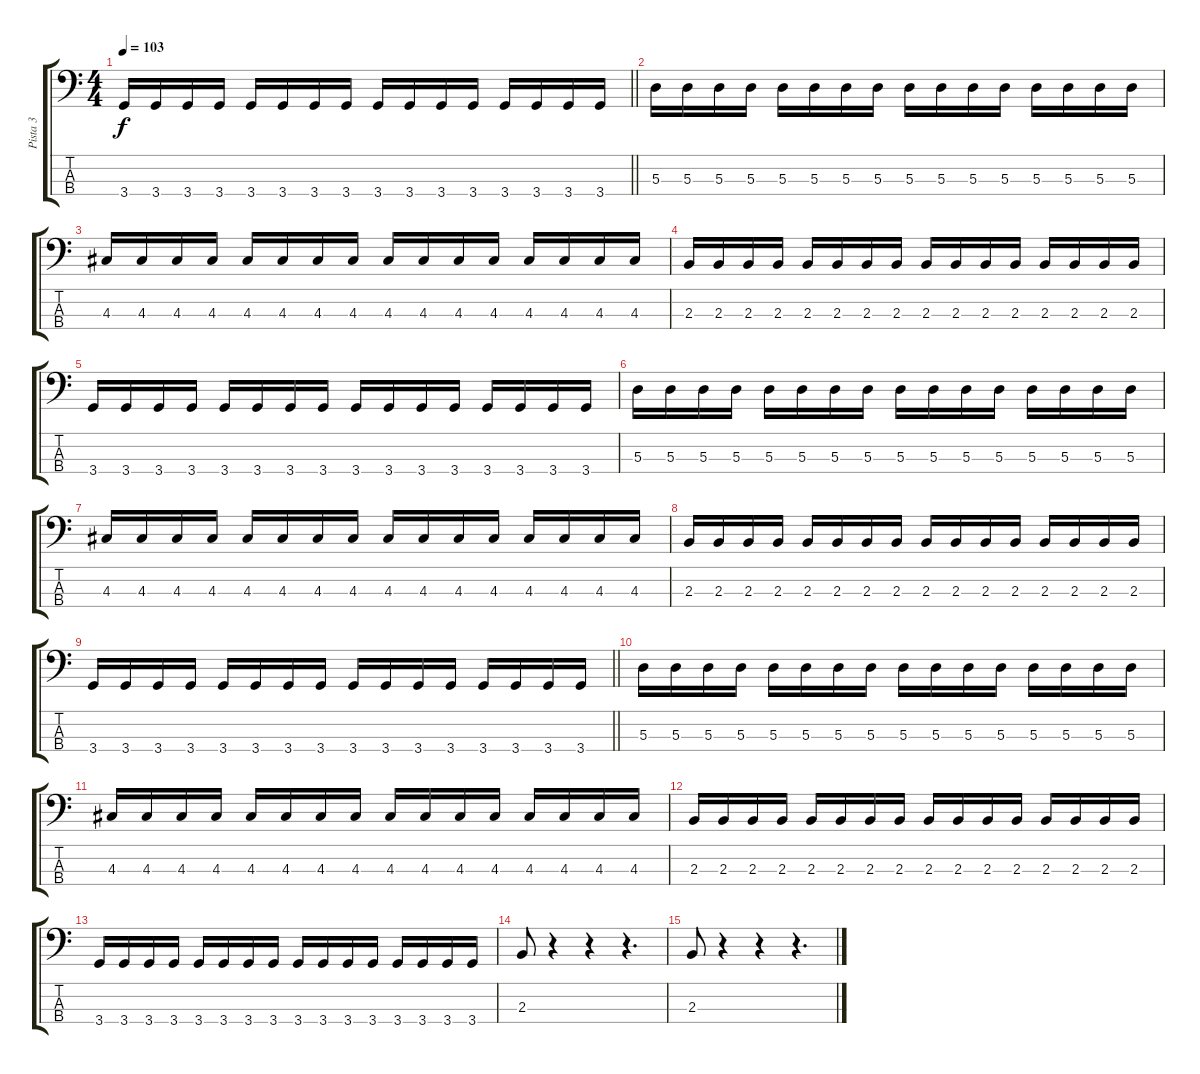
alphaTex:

\track ("Pista 3" "Pista 3") {instrument electricbasspick}
\staff {score tabs}
\tuning (G2 D2 A1 E1) {hide}
\ts (4 4)
\tempo 103
\clef f4
\barLineRight lightlight
\ks c
3.4.16{dy f} 3.4.16 3.4.16 3.4.16 3.4.16 3.4.16 3.4.16 3.4.16 3.4.16 3.4.16 3.4.16 3.4.16 3.4.16 3.4.16 3.4.16 3.4.16 |
5.3.16 5.3.16 5.3.16 5.3.16 5.3.16 5.3.16 5.3.16 5.3.16 5.3.16 5.3.16 5.3.16 5.3.16 5.3.16 5.3.16 5.3.16 5.3.16 |
4.3.16 4.3.16 4.3.16 4.3.16 4.3.16 4.3.16 4.3.16 4.3.16 4.3.16 4.3.16 4.3.16 4.3.16 4.3.16 4.3.16 4.3.16 4.3.16 |
2.3.16 2.3.16 2.3.16 2.3.16 2.3.16 2.3.16 2.3.16 2.3.16 2.3.16 2.3.16 2.3.16 2.3.16 2.3.16 2.3.16 2.3.16 2.3.16 |
3.4.16 3.4.16 3.4.16 3.4.16 3.4.16 3.4.16 3.4.16 3.4.16 3.4.16 3.4.16 3.4.16 3.4.16 3.4.16 3.4.16 3.4.16 3.4.16 |
5.3.16 5.3.16 5.3.16 5.3.16 5.3.16 5.3.16 5.3.16 5.3.16 5.3.16 5.3.16 5.3.16 5.3.16 5.3.16 5.3.16 5.3.16 5.3.16 |
4.3.16 4.3.16 4.3.16 4.3.16 4.3.16 4.3.16 4.3.16 4.3.16 4.3.16 4.3.16 4.3.16 4.3.16 4.3.16 4.3.16 4.3.16 4.3.16 |
2.3.16 2.3.16 2.3.16 2.3.16 2.3.16 2.3.16 2.3.16 2.3.16 2.3.16 2.3.16 2.3.16 2.3.16 2.3.16 2.3.16 2.3.16 2.3.16 |
\barLineRight lightlight
3.4.16 3.4.16 3.4.16 3.4.16 3.4.16 3.4.16 3.4.16 3.4.16 3.4.16 3.4.16 3.4.16 3.4.16 3.4.16 3.4.16 3.4.16 3.4.16 |
5.3.16 5.3.16 5.3.16 5.3.16 5.3.16 5.3.16 5.3.16 5.3.16 5.3.16 5.3.16 5.3.16 5.3.16 5.3.16 5.3.16 5.3.16 5.3.16 |
4.3.16 4.3.16 4.3.16 4.3.16 4.3.16 4.3.16 4.3.16 4.3.16 4.3.16 4.3.16 4.3.16 4.3.16 4.3.16 4.3.16 4.3.16 4.3.16 |
2.3.16 2.3.16 2.3.16 2.3.16 2.3.16 2.3.16 2.3.16 2.3.16 2.3.16 2.3.16 2.3.16 2.3.16 2.3.16 2.3.16 2.3.16 2.3.16 |
3.4.16 3.4.16 3.4.16 3.4.16 3.4.16 3.4.16 3.4.16 3.4.16 3.4.16 3.4.16 3.4.16 3.4.16 3.4.16 3.4.16 3.4.16 3.4.16 |
2.3.8 r.4 r.4 r.4{d} |
2.3.8 r.4 r.4 r.4{d}
